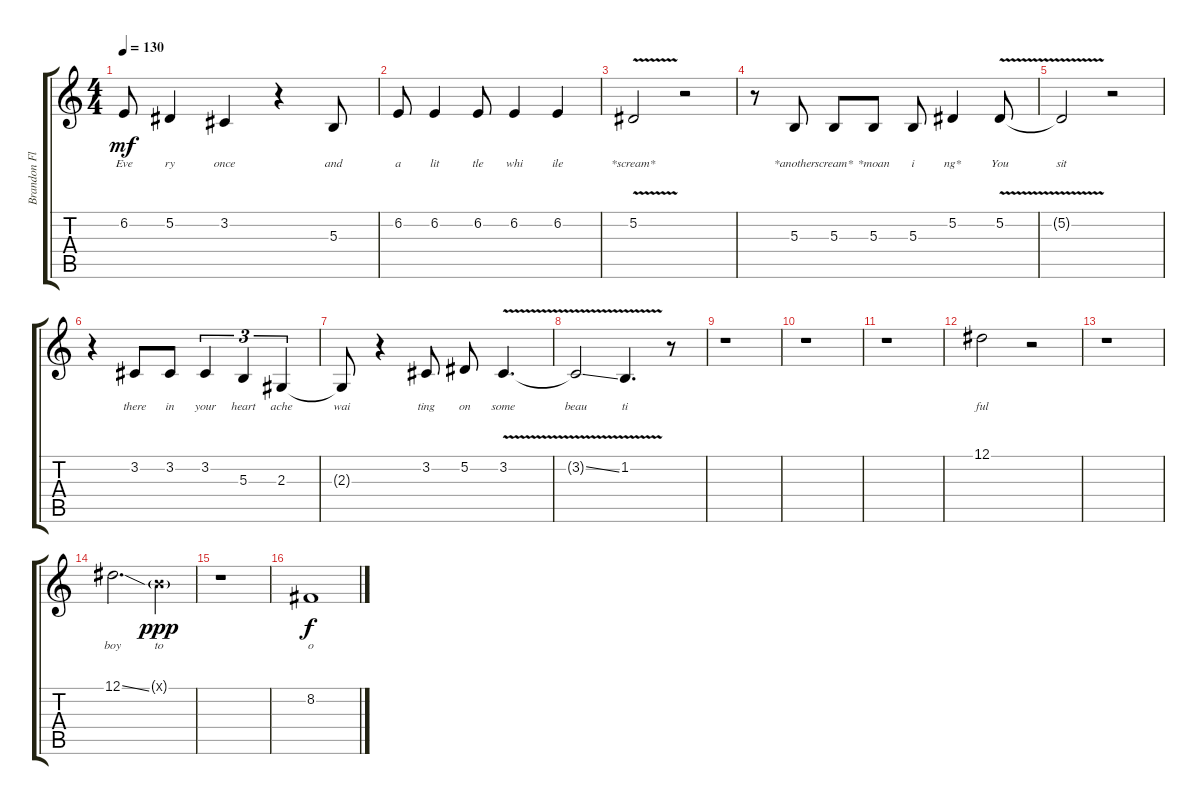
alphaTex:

\track ("Brandon Flowers (Vox)" "Brandon Fl") {instrument cello}
\staff {score tabs}
\tuning (Eb4 Bb3 Gb3 Db3 Ab2 Eb2) {hide}
\ts (4 4)
\tempo 130
\clef g2
\ks c
6.2{t}.8{lyrics (0 "Eve") lyrics (1 "") lyrics (2 "") lyrics (3 "") lyrics (4 "") dy mf} 5.2.4{lyrics (0 "ry") lyrics (1 "") lyrics (2 "") lyrics (3 "") lyrics (4 "")} 3.2.4{lyrics (0 "once") lyrics (1 "") lyrics (2 "") lyrics (3 "") lyrics (4 "")} r.4 5.3.8{lyrics (0 "and") lyrics (1 "") lyrics (2 "") lyrics (3 "") lyrics (4 "")} |
6.2.8{lyrics (0 "a") lyrics (1 "") lyrics (2 "") lyrics (3 "") lyrics (4 "")} 6.2.4{lyrics (0 "lit") lyrics (1 "") lyrics (2 "") lyrics (3 "") lyrics (4 "")} 6.2.8{lyrics (0 "tle") lyrics (1 "") lyrics (2 "") lyrics (3 "") lyrics (4 "")} 6.2.4{lyrics (0 "whi") lyrics (1 "") lyrics (2 "") lyrics (3 "") lyrics (4 "")} 6.2.4{lyrics (0 "ile") lyrics (1 "") lyrics (2 "") lyrics (3 "") lyrics (4 "")} |
5.2{v}.2{lyrics (0 "*scream*") lyrics (1 "") lyrics (2 "") lyrics (3 "") lyrics (4 "")} r.2 |
r.8 5.3.8{lyrics (0 "*another") lyrics (1 "") lyrics (2 "") lyrics (3 "") lyrics (4 "")} 5.3.8{lyrics (0 "scream*") lyrics (1 "") lyrics (2 "") lyrics (3 "") lyrics (4 "")} 5.3.8{lyrics (0 "*moan") lyrics (1 "") lyrics (2 "") lyrics (3 "") lyrics (4 "")} 5.3.8{lyrics (0 "i") lyrics (1 "") lyrics (2 "") lyrics (3 "") lyrics (4 "")} 5.2.4{lyrics (0 "ng*") lyrics (1 "") lyrics (2 "") lyrics (3 "") lyrics (4 "")} 5.2{v}.8{lyrics (0 "You") lyrics (1 "") lyrics (2 "") lyrics (3 "") lyrics (4 "")} |
5.2{v t}.2{lyrics (0 "sit") lyrics (1 "") lyrics (2 "") lyrics (3 "") lyrics (4 "")} r.2 |
r.4 3.2.8{lyrics (0 "there") lyrics (1 "") lyrics (2 "") lyrics (3 "") lyrics (4 "")} 3.2.8{lyrics (0 "in") lyrics (1 "") lyrics (2 "") lyrics (3 "") lyrics (4 "")} 3.2.4{tu (3 2) lyrics (0 "your") lyrics (1 "") lyrics (2 "") lyrics (3 "") lyrics (4 "")} 5.3.4{tu (3 2) lyrics (0 "heart") lyrics (1 "") lyrics (2 "") lyrics (3 "") lyrics (4 "")} 2.3.4{tu (3 2) lyrics (0 "ache") lyrics (1 "") lyrics (2 "") lyrics (3 "") lyrics (4 "")} |
2.3{t}.8{lyrics (0 "wai") lyrics (1 "") lyrics (2 "") lyrics (3 "") lyrics (4 "")} r.4 3.2.8{lyrics (0 "ting") lyrics (1 "") lyrics (2 "") lyrics (3 "") lyrics (4 "")} 5.2.8{lyrics (0 "on") lyrics (1 "") lyrics (2 "") lyrics (3 "") lyrics (4 "")} 3.2{v}.4{d lyrics (0 "some") lyrics (1 "") lyrics (2 "") lyrics (3 "") lyrics (4 "")} |
3.2{v ss t}.2{lyrics (0 "beau") lyrics (1 "") lyrics (2 "") lyrics (3 "") lyrics (4 "")} 1.2{v}.4{d lyrics (0 "ti") lyrics (1 "") lyrics (2 "") lyrics (3 "") lyrics (4 "")} r.8 |
r.1 |
r.1 |
r.1 |
12.1.2{lyrics (0 "ful") lyrics (1 "") lyrics (2 "") lyrics (3 "") lyrics (4 "")} r.2 |
r.1 |
12.1{ss}.2{d lyrics (0 "boy") lyrics (1 "") lyrics (2 "") lyrics (3 "") lyrics (4 "")} 8.1{g x}.4{lyrics (0 "to") lyrics (1 "") lyrics (2 "") lyrics (3 "") lyrics (4 "") dy ppp} |
r.1 |
8.2.1{lyrics (0 "o") lyrics (1 "") lyrics (2 "") lyrics (3 "") lyrics (4 "") dy f}
